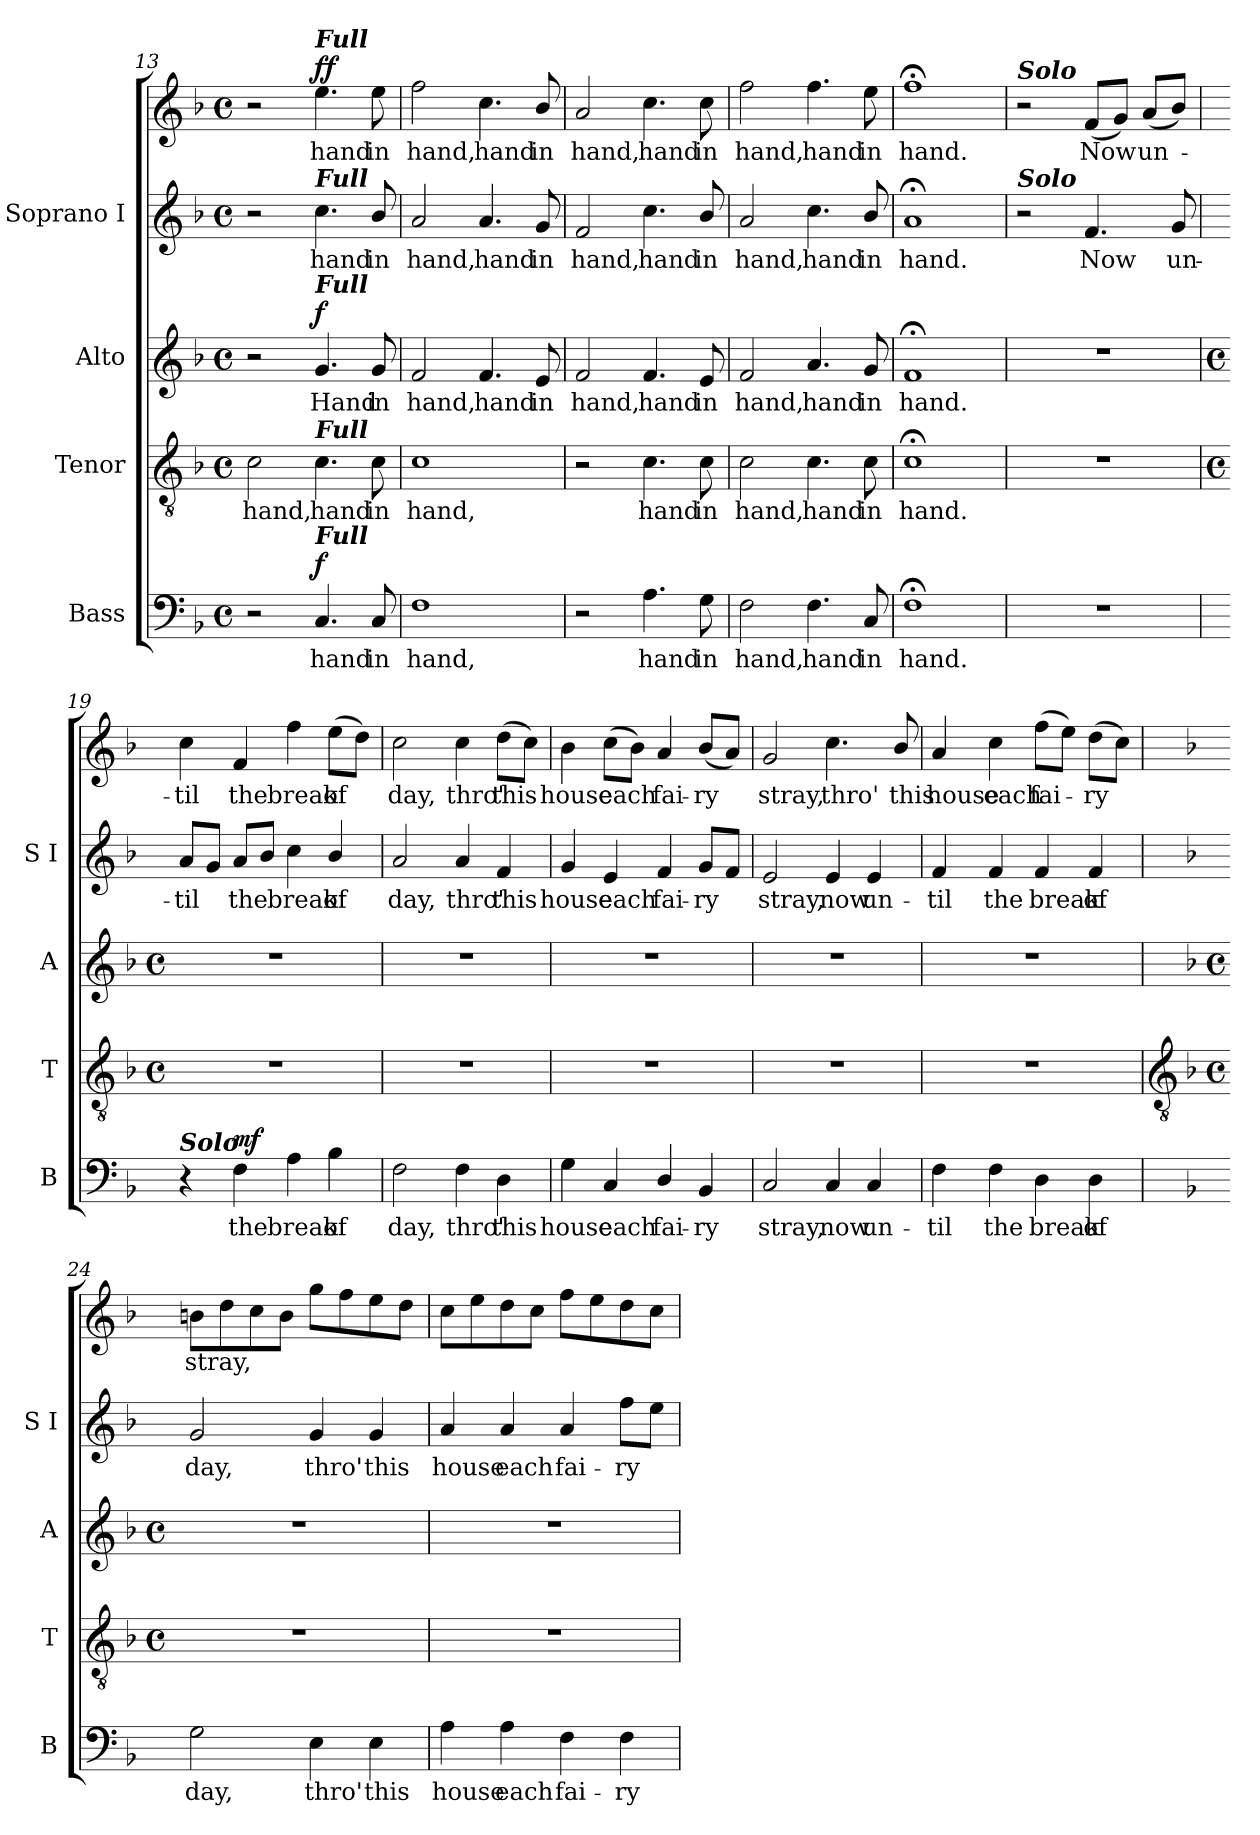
**kern	**text	**dynam	**kern	**text	**kern	**text	**dynam	**kern	**text	**kern	**text	**dynam
*part4	*part4	*part4	*part3	*part3	*part2	*part2	*part2	*part1	*part1	*part1	*part1	*part1
*staff5	*staff5	*staff5	*staff4	*staff4	*staff3	*staff3	*staff3	*staff2	*staff2	*staff1	*staff1	*staff1/2
*I"Bass	*	*	*I"Tenor	*	*I"Alto	*	*	*I"Soprano I	*	*	*	*
*I'B	*	*	*I'T	*	*I'A	*	*	*I'S I	*	*	*	*
*clefF4	*	*	*clefGv2	*	*clefG2	*	*	*clefG2	*	*clefG2	*	*
*k[b-]	*	*	*k[b-]	*	*k[b-]	*	*	*k[b-]	*	*k[b-]	*	*
*F:	*	*	*F:	*	*F:	*	*	*F:	*	*F:	*	*
*M4/4	*	*	*M4/4	*	*M4/4	*	*	*M4/4	*	*M4/4	*	*
*met(c)	*	*	*met(c)	*	*met(c)	*	*	*met(c)	*	*met(c)	*	*
=13	=13	=13	=13	=13	=13	=13	=13	=13	=13	=13	=13	=13
!	!	!	!	!LO:LY:b	!	!	!	!	!	!	!	!
2r	.	.	2c	hand,	2r	.	.	2r	.	2r	.	.
!	!	!	!	!	!	!	!	!	!	!LO:TX:a:Bi:t=Full	!	!
!	!	!	!	!	!	!	!	!LO:TX:a:Bi:t=Full	!	!	!	!
!	!	!	!	!	!LO:TX:a:Bi:t=Full	!	!	!	!	!	!	!
!	!	!	!LO:TX:a:Bi:t=Full	!	!	!	!	!	!	!	!	!
!LO:TX:a:Bi:t=Full	!	!	!	!	!	!	!	!	!	!	!	!
!	!LO:LY:b	!LO:DY:b	!	!LO:LY:b	!	!LO:LY:b	!LO:DY:b	!	!LO:LY:b	!	!LO:LY:b	!LO:DY:b=2
!	!	!	!	!	!	!	!	!	!	!	!	!LO:DY:n=1:b
4.C	hand	f	4.c	hand	4.g	Hand	f	4.cc	hand	4.ee	hand	f f
!	!LO:LY:b	!	!	!LO:LY:b	!	!LO:LY:b	!	!	!LO:LY:b	!	!LO:LY:b	!
8C	in	.	8c	in	8g	in	.	8b-/	in	8ee	in	.
=14	=14	=14	=14	=14	=14	=14	=14	=14	=14	=14	=14	=14
!	!LO:LY:b	!	!	!LO:LY:b	!	!LO:LY:b	!	!	!LO:LY:b	!	!LO:LY:b	!
1F	hand,	.	1c	hand,	2f	hand,	.	2a	hand,	2ff	hand,	.
!	!	!	!	!	!	!LO:LY:b	!	!	!LO:LY:b	!	!LO:LY:b	!
.	.	.	.	.	4.f	hand	.	4.a	hand	4.cc	hand	.
!	!	!	!	!	!	!LO:LY:b	!	!	!LO:LY:b	!	!LO:LY:b	!
.	.	.	.	.	8e	in	.	8g	in	8b-/	in	.
=15	=15	=15	=15	=15	=15	=15	=15	=15	=15	=15	=15	=15
!	!	!	!	!	!	!LO:LY:b	!	!	!LO:LY:b	!	!LO:LY:b	!
2r	.	.	2r	.	2f	hand,	.	2f	hand,	2a	hand,	.
!	!LO:LY:b	!	!	!LO:LY:b	!	!LO:LY:b	!	!	!LO:LY:b	!	!LO:LY:b	!
4.A	hand	.	4.c	hand	4.f	hand	.	4.cc	hand	4.cc	hand	.
!	!LO:LY:b	!	!	!LO:LY:b	!	!LO:LY:b	!	!	!LO:LY:b	!	!LO:LY:b	!
8G	in	.	8c	in	8e	in	.	8b-/	in	8cc	in	.
=16	=16	=16	=16	=16	=16	=16	=16	=16	=16	=16	=16	=16
!	!LO:LY:b	!	!	!LO:LY:b	!	!LO:LY:b	!	!	!LO:LY:b	!	!LO:LY:b	!
2F	hand,	.	2c	hand,	2f	hand,	.	2a	hand,	2ff\	hand,	.
!	!LO:LY:b	!	!	!LO:LY:b	!	!LO:LY:b	!	!	!LO:LY:b	!	!LO:LY:b	!
4.F	hand	.	4.c	hand	4.a	hand	.	4.cc	hand	4.ff\	hand	.
!	!LO:LY:b	!	!	!LO:LY:b	!	!LO:LY:b	!	!	!LO:LY:b	!	!LO:LY:b	!
8C	in	.	8c	in	8g	in	.	8b-/	in	8ee\	in	.
=17	=17	=17	=17	=17	=17	=17	=17	=17	=17	=17	=17	=17
!	!LO:LY:b	!	!	!LO:LY:b	!	!LO:LY:b	!	!	!LO:LY:b	!	!LO:LY:b	!
1F;<	hand.	.	1c;<	hand.	1f;<	hand.	.	1a;<	hand.	1ff;<\	hand.	.
=18	=18	=18	=18	=18	=18	=18	=18	=18	=18	=18	=18	=18
!	!	!	!	!	!	!	!	!	!	!LO:TX:a:Bi:t=Solo	!	!
!	!	!	!	!	!	!	!	!LO:TX:a:Bi:t=Solo	!	!	!	!
1r	.	.	1r	.	1r	.	.	2r	.	2r	.	.
!	!	!	!	!	!	!	!	!	!LO:LY:b	!	!LO:LY:b	!LO:DY:b=2
!	!	!	!	!	!	!	!	!	!	!	!	!LO:DY:n=1:b
.	.	.	.	.	.	.	.	4.f	Now	(<8fL	Now	mf mf
.	.	.	.	.	.	.	.	.	.	8gJ)	.	.
!	!	!	!	!	!	!	!	!	!	!	!LO:LY:b	!
.	.	.	.	.	.	.	.	.	.	(<8aL	un-	.
!	!	!	!	!	!	!	!	!	!LO:LY:b	!	!	!
.	.	.	.	.	.	.	.	8g	un-	8b-J)	.	.
!!LO:LB:g=z
=19	=19	=19	=19	=19	=19	=19	=19	=19	=19	=19	=19	=19
*	*	*	*M4/4	*	*M4/4	*	*	*	*	*	*	*
*	*	*	*met(c)	*	*met(c)	*	*	*	*	*	*	*
!LO:TX:a:Bi:t=Solo	!	!	!	!	!	!	!	!	!	!	!	!
!	!	!	!	!	!	!	!	!	!LO:LY:b	!	!LO:LY:b	!
4r	.	.	1r	.	1r	.	.	8aL	til	4cc\	-til	.
.	.	.	.	.	.	.	.	8gJ	.	.	.	.
!	!LO:LY:b	!LO:DY:b	!	!	!	!	!	!	!LO:LY:b	!	!LO:LY:b	!
4F	the	mf	.	.	.	.	.	8aL	the	4f	the	.
.	.	.	.	.	.	.	.	8b-J	.	.	.	.
!	!LO:LY:b	!	!	!	!	!	!	!	!LO:LY:b	!	!LO:LY:b	!
4A	break	.	.	.	.	.	.	4cc	break	4ff\	break	.
!	!LO:LY:b	!	!	!	!	!	!	!	!LO:LY:b	!	!LO:LY:b	!
4B-	of	.	.	.	.	.	.	4b-/	of	(>8ee\L	of	.
.	.	.	.	.	.	.	.	.	.	8dd\J)	.	.
=20	=20	=20	=20	=20	=20	=20	=20	=20	=20	=20	=20	=20
!	!LO:LY:b	!	!	!	!	!	!	!	!LO:LY:b	!	!LO:LY:b	!
2F	day,	.	1r	.	1r	.	.	2a	day,	2cc\	day,	.
!	!LO:LY:b	!	!	!	!	!	!	!	!LO:LY:b	!	!LO:LY:b	!
4F	thro'	.	.	.	.	.	.	4a	thro'	4cc\	thro'	.
!	!LO:LY:b	!	!	!	!	!	!	!	!LO:LY:b	!	!LO:LY:b	!
4D	this	.	.	.	.	.	.	4f	this	(>8dd\L	this	.
.	.	.	.	.	.	.	.	.	.	8cc\J)	.	.
=21	=21	=21	=21	=21	=21	=21	=21	=21	=21	=21	=21	=21
!	!LO:LY:b	!	!	!	!	!	!	!	!LO:LY:b	!	!LO:LY:b	!
4G	house	.	1r	.	1r	.	.	4g	house	4b-\	house	.
!	!LO:LY:b	!	!	!	!	!	!	!	!LO:LY:b	!	!LO:LY:b	!
4C	each	.	.	.	.	.	.	4e	each	(>8ccL	each	.
.	.	.	.	.	.	.	.	.	.	8b-J)	.	.
!	!LO:LY:b	!	!	!	!	!	!	!	!LO:LY:b	!	!LO:LY:b	!
4D/	fai-	.	.	.	.	.	.	4f	fai-	4a	fai-	.
!	!LO:LY:b	!	!	!	!	!	!	!	!LO:LY:b	!	!LO:LY:b	!
4BB-	-ry	.	.	.	.	.	.	8gL	-ry	(<8b-L	-ry	.
.	.	.	.	.	.	.	.	8fJ	.	8aJ)	.	.
=22	=22	=22	=22	=22	=22	=22	=22	=22	=22	=22	=22	=22
!	!LO:LY:b	!	!	!	!	!	!	!	!LO:LY:b	!	!LO:LY:b	!
2C	stray,	.	1r	.	1r	.	.	2e	stray,	2g	stray,	.
!	!LO:LY:b	!	!	!	!	!	!	!	!LO:LY:b	!	!LO:LY:b	!
4C	now	.	.	.	.	.	.	4e	now	4.cc\	thro'	.
!	!LO:LY:b	!	!	!	!	!	!	!	!LO:LY:b	!	!	!
4C	un-	.	.	.	.	.	.	4e	un-	.	.	.
!	!	!	!	!	!	!	!	!	!	!	!LO:LY:b	!
.	.	.	.	.	.	.	.	.	.	8b-/	this	.
=23	=23	=23	=23	=23	=23	=23	=23	=23	=23	=23	=23	=23
!	!LO:LY:b	!	!	!	!	!	!	!	!LO:LY:b	!	!LO:LY:b	!
4F	-til	.	1r	.	1r	.	.	4f	til	4a	-house	.
!	!LO:LY:b	!	!	!	!	!	!	!	!LO:LY:b	!	!LO:LY:b	!
4F	the	.	.	.	.	.	.	4f	the	4cc	each	.
!	!LO:LY:b	!	!	!	!	!	!	!	!LO:LY:b	!	!LO:LY:b	!
4D	break	.	.	.	.	.	.	4f	break	(>8ffL	fai-	.
.	.	.	.	.	.	.	.	.	.	8eeJ)	.	.
!	!LO:LY:b	!	!	!	!	!	!	!	!LO:LY:b	!	!LO:LY:b	!
4D	of	.	.	.	.	.	.	4f	of	(>8ddL	ry	.
.	.	.	.	.	.	.	.	.	.	8ccJ)	.	.
!!LO:LB:g=z
=24	=24	=24	=24	=24	=24	=24	=24	=24	=24	=24	=24	=24
*	*	*	*clefGv2	*	*	*	*	*	*	*	*	*
*	*	*	*k[b-]	*	*k[b-]	*	*	*	*	*	*	*
*	*	*	*F:	*	*F:	*	*	*	*	*	*	*
*	*	*	*M4/4	*	*M4/4	*	*	*	*	*	*	*
*	*	*	*met(c)	*	*met(c)	*	*	*	*	*	*	*
!	!LO:LY:b	!	!	!	!	!	!	!	!LO:LY:b	!	!LO:LY:b	!
2G	day,	.	1r	.	1r	.	.	2g	day,	8bnL	stray,	.
.	.	.	.	.	.	.	.	.	.	8dd	.	.
.	.	.	.	.	.	.	.	.	.	8cc	.	.
.	.	.	.	.	.	.	.	.	.	8bJ	.	.
!	!LO:LY:b	!	!	!	!	!	!	!	!LO:LY:b	!	!	!
4E	thro'	.	.	.	.	.	.	4g	thro'	8ggL	.	.
.	.	.	.	.	.	.	.	.	.	8ff	.	.
!	!LO:LY:b	!	!	!	!	!	!	!	!LO:LY:b	!	!	!
4E	this	.	.	.	.	.	.	4g	this	8ee	.	.
.	.	.	.	.	.	.	.	.	.	8ddJ	.	.
=25	=25	=25	=25	=25	=25	=25	=25	=25	=25	=25	=25	=25
!	!LO:LY:b	!	!	!	!	!	!	!	!LO:LY:b	!	!	!
4A	house	.	1r	.	1r	.	.	4a	house	8ccL	.	.
.	.	.	.	.	.	.	.	.	.	8ee	.	.
!	!LO:LY:b	!	!	!	!	!	!	!	!LO:LY:b	!	!	!
4A	each	.	.	.	.	.	.	4a	each	8dd	.	.
.	.	.	.	.	.	.	.	.	.	8ccJ	.	.
!	!LO:LY:b	!	!	!	!	!	!	!	!LO:LY:b	!	!	!
4F	fai-	.	.	.	.	.	.	4a	fai-	8ffL	.	.
.	.	.	.	.	.	.	.	.	.	8ee	.	.
!	!LO:LY:b	!	!	!	!	!	!	!	!LO:LY:b	!	!	!
4F	-ry	.	.	.	.	.	.	8ffL	-ry	8dd	.	.
.	.	.	.	.	.	.	.	8eeJ	.	8ccJ	.	.
=	=	=	=	=	=	=	=	=	=	=	=	=
*-	*-	*-	*-	*-	*-	*-	*-	*-	*-	*-	*-	*-
